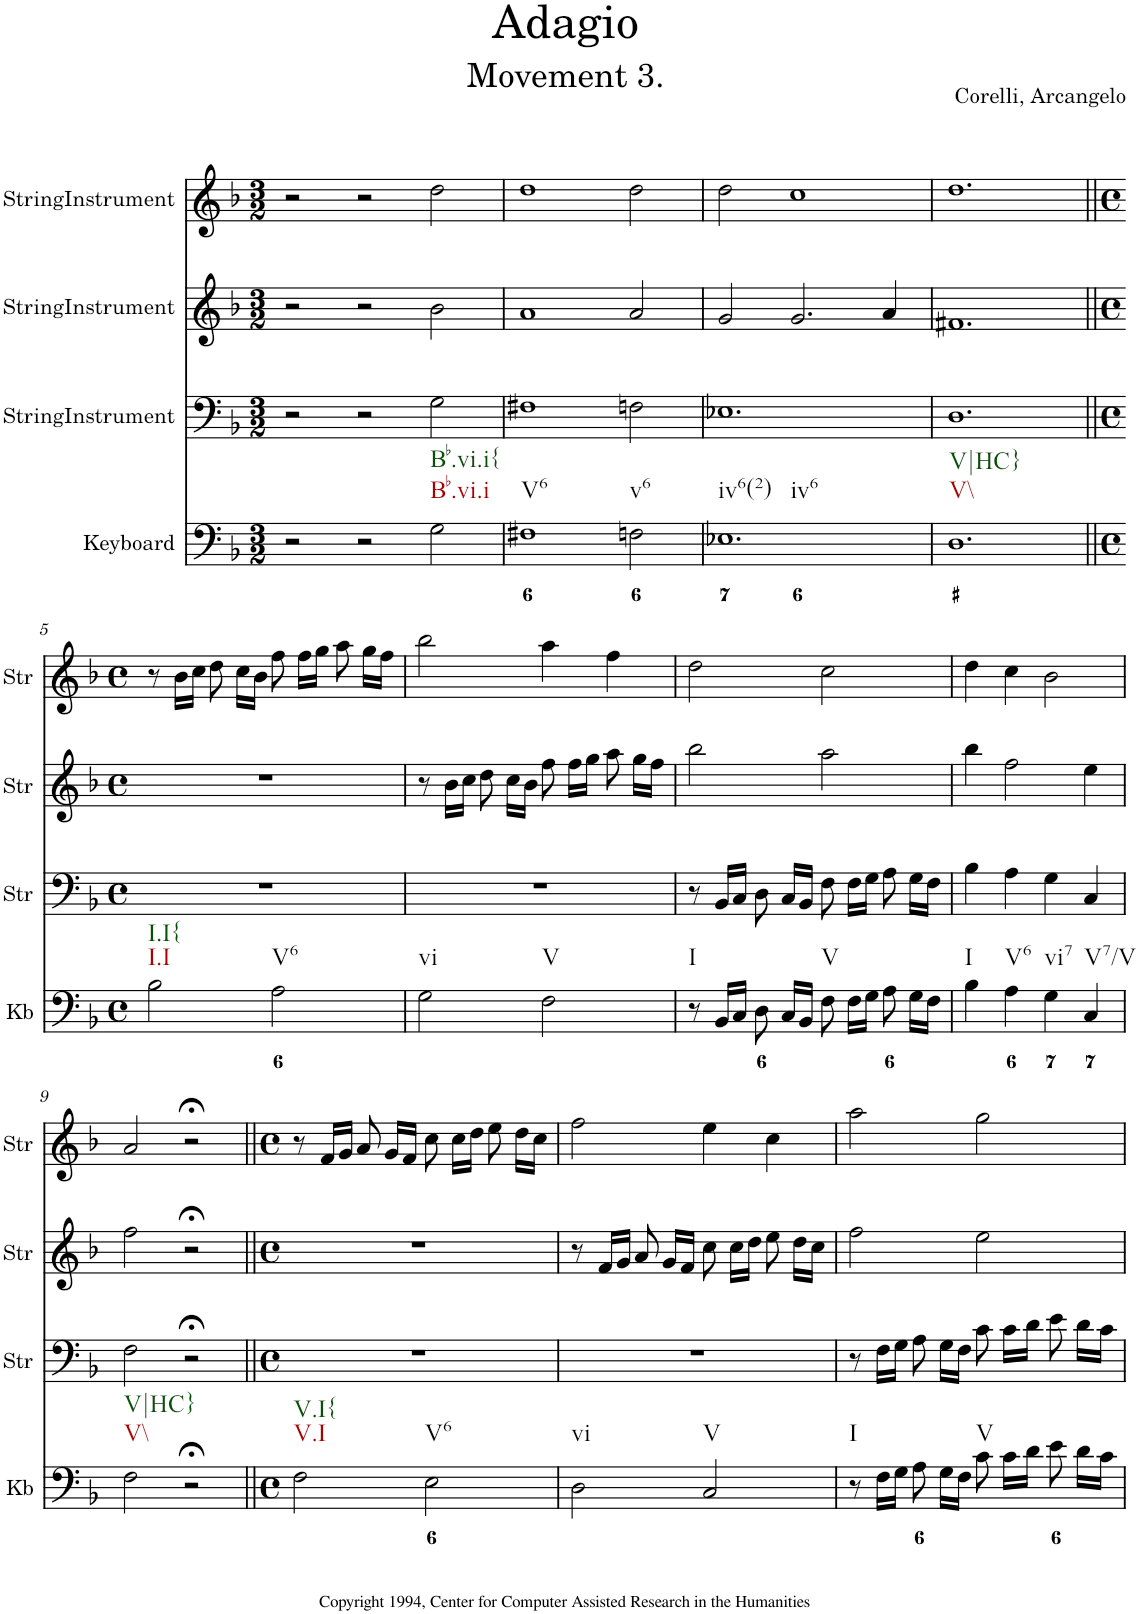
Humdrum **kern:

**kern	**kern	**kern	**kern
*part4	*part3	*part2	*part1
*staff4	*staff3	*staff2	*staff1
*I"Keyboard	*I"StringInstrument	*I"StringInstrument	*I"StringInstrument
*I'Kb	*I'Str	*I'Str	*I'Str
*clefF4	*clefF4	*clefG2	*clefG2
*k[b-]	*k[b-]	*k[b-]	*k[b-]
*M3/2	*M3/2	*M3/2	*M3/2
=1	=1	=1	=1
2r	2r	2r	2r
2r	2r	2r	2r
!LO:TX:b:t=Bb.vi.i	!	!	!
!LO:TX:b:t=Bb.vi.i{	!	!	!
2G\	2G\	2b-\	2dd\
=2	=2	=2	=2
!LO:TX:b:t=V6	!	!	!
1F#X	1F#X	1a	1dd
!LO:TX:b:t=v6	!	!	!
2Fn\	2Fn\	2a/	2dd\
=3	=3	=3	=3
!LO:TX:b:t=iv6(2)	!	!	!
!LO:TX:b:t=iv6	!	!	!
1.E-X	1.E-X	2g/	2dd\
.	.	2.g/	1cc
.	.	4a/	.
=4	=4	=4	=4
!LO:TX:b:t=V\\	!	!	!
!LO:TX:b:t=V|HC}	!	!	!
1.D	1.D	1.f#X	1.dd
!!LO:LB:g=z
=5||	=5||	=5||	=5||
*M4/4	*M4/4	*M4/4	*M4/4
*met(c)	*met(c)	*met(c)	*met(c)
!LO:TX:b:t=I.I	!	!	!
!LO:TX:b:t=I.I{	!	!	!
2B-\	1r	1r	8r
.	.	.	16b-\LL
.	.	.	16cc\JJ
.	.	.	8dd\
.	.	.	16cc\LL
.	.	.	16b-\JJ
!LO:TX:b:t=V6	!	!	!
2A\	.	.	8ff\
.	.	.	16ff\LL
.	.	.	16gg\JJ
.	.	.	8aa\
.	.	.	16gg\LL
.	.	.	16ff\JJ
=6	=6	=6	=6
!LO:TX:b:t=vi	!	!	!
2G\	1r	8r	2bb-\
.	.	16b-\LL	.
.	.	16cc\JJ	.
.	.	8dd\	.
.	.	16cc\LL	.
.	.	16b-\JJ	.
!LO:TX:b:t=V	!	!	!
2F\	.	8ff\	4aa\
.	.	16ff\LL	.
.	.	16gg\JJ	.
.	.	8aa\	4ff\
.	.	16gg\LL	.
.	.	16ff\JJ	.
=7	=7	=7	=7
!LO:TX:b:t=I	!	!	!
8r	8r	2bb-\	2dd\
16BB-/LL	16BB-/LL	.	.
16C/JJ	16C/JJ	.	.
8D\	8D\	.	.
16C/LL	16C/LL	.	.
16BB-/JJ	16BB-/JJ	.	.
!LO:TX:b:t=V	!	!	!
8F\	8F\	2aa\	2cc\
16F\LL	16F\LL	.	.
16G\JJ	16G\JJ	.	.
8A\	8A\	.	.
16G\LL	16G\LL	.	.
16F\JJ	16F\JJ	.	.
=8	=8	=8	=8
!LO:TX:b:t=I	!	!	!
4B-\	4B-\	4bb-\	4dd\
!LO:TX:b:t=V6	!	!	!
4A\	4A\	2ff\	4cc\
!LO:TX:b:t=vi7	!	!	!
4G\	4G\	.	2b-\
!LO:TX:b:t=V7/V	!	!	!
4C/	4C/	4ee\	.
!!LO:LB:g=z
=9	=9	=9	=9
!LO:TX:b:t=V\\	!	!	!
!LO:TX:b:t=V|HC}	!	!	!
2F\	2F\	2ff\	2a/
2r;<	2r;<	2r;<	2r;<
=10||	=10||	=10||	=10||
*M4/4	*M4/4	*M4/4	*M4/4
*met(c)	*met(c)	*met(c)	*met(c)
!LO:TX:b:t=V.I	!	!	!
!LO:TX:b:t=V.I{	!	!	!
2F\	1r	1r	8r
.	.	.	16f/LL
.	.	.	16g/JJ
.	.	.	8a/
.	.	.	16g/LL
.	.	.	16f/JJ
!LO:TX:b:t=V6	!	!	!
2E\	.	.	8cc\
.	.	.	16cc\LL
.	.	.	16dd\JJ
.	.	.	8ee\
.	.	.	16dd\LL
.	.	.	16cc\JJ
=11	=11	=11	=11
!LO:TX:b:t=vi	!	!	!
2D\	1r	8r	2ff\
.	.	16f/LL	.
.	.	16g/JJ	.
.	.	8a/	.
.	.	16g/LL	.
.	.	16f/JJ	.
!LO:TX:b:t=V	!	!	!
2C/	.	8cc\	4ee\
.	.	16cc\LL	.
.	.	16dd\JJ	.
.	.	8ee\	4cc\
.	.	16dd\LL	.
.	.	16cc\JJ	.
=12	=12	=12	=12
!LO:TX:b:t=I	!	!	!
8r	8r	2ff\	2aa\
16F\LL	16F\LL	.	.
16G\JJ	16G\JJ	.	.
8A\	8A\	.	.
16G\LL	16G\LL	.	.
16F\JJ	16F\JJ	.	.
!LO:TX:b:t=V	!	!	!
8c\	8c\	2ee\	2gg\
16c\LL	16c\LL	.	.
16d\JJ	16d\JJ	.	.
8e\	8e\	.	.
16d\LL	16d\LL	.	.
16c\JJ	16c\JJ	.	.
=	=	=	=
*-	*-	*-	*-
